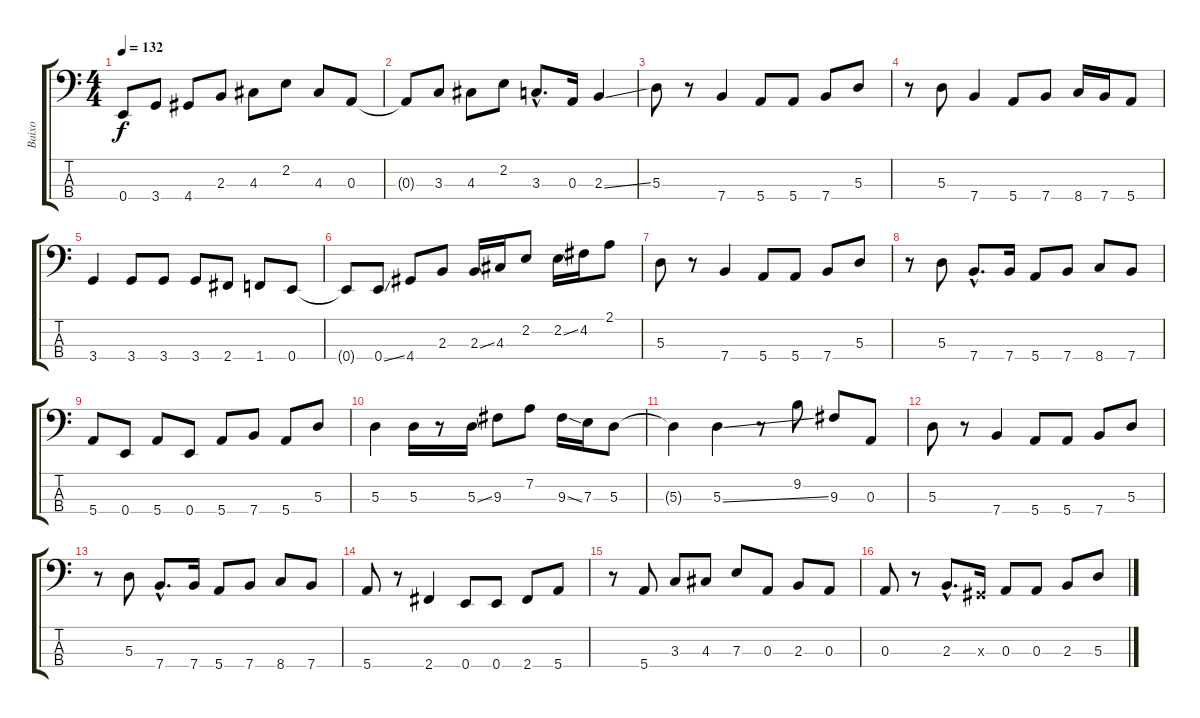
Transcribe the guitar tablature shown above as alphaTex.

\track ("Baixo" "Baixo") {instrument electricbasspick}
\staff {score tabs}
\tuning (G2 D2 A1 E1) {hide}
\ts (4 4)
\tempo 132
\clef f4
\ks c
0.4.8{dy f} 3.4.8 4.4.8 2.3.8 4.3.8 2.2.8 4.3.8 0.3.8 |
0.3{t}.8 3.3.8 4.3.8 2.2.8 3.3{hac}.8{d} 0.3.16 2.3{ss}.4 |
5.3.8 r.8 7.4.4 5.4.8 5.4.8 7.4.8 5.3.8 |
r.8 5.3.8 7.4.4 5.4.8 7.4.8 8.4.16 7.4.16 5.4.8 |
3.4.4 3.4.8 3.4.8 3.4.8 2.4.8 1.4.8 0.4.8 |
0.4{t}.8 0.4{ss}.8 4.4.8 2.3.8 2.3{ss}.16 4.3.16 2.2.8 2.2{ss}.16 4.2.16 2.1.8 |
5.3.8 r.8 7.4.4 5.4.8 5.4.8 7.4.8 5.3.8 |
r.8 5.3.8 7.4{hac}.8{d} 7.4.16 5.4.8 7.4.8 8.4.8 7.4.8 |
5.4.8 0.4.8 5.4.8 0.4.8 5.4.8 7.4.8 5.4.8 5.3.8 |
5.3.4 5.3.16 r.8 5.3{ss}.16 9.3.8 7.2.8 9.3{ss}.16 7.3.16 5.3.8 |
5.3{t}.4 5.3{ss}.4 r.8 9.2.8 9.3.8 0.3.8 |
5.3.8 r.8 7.4.4 5.4.8 5.4.8 7.4.8 5.3.8 |
r.8 5.3.8 7.4{hac}.8{d} 7.4.16 5.4.8 7.4.8 8.4.8 7.4.8 |
5.4.8 r.8 2.4.4 0.4.8 0.4.8 2.4.8 5.4.8 |
r.8 5.4.8 3.3.8 4.3.8 7.3.8 0.3.8 2.3.8 0.3.8 |
0.3.8 r.8 2.3{hac}.8{d} -1.3{x}.16 0.3.8 0.3.8 2.3.8 5.3.8
